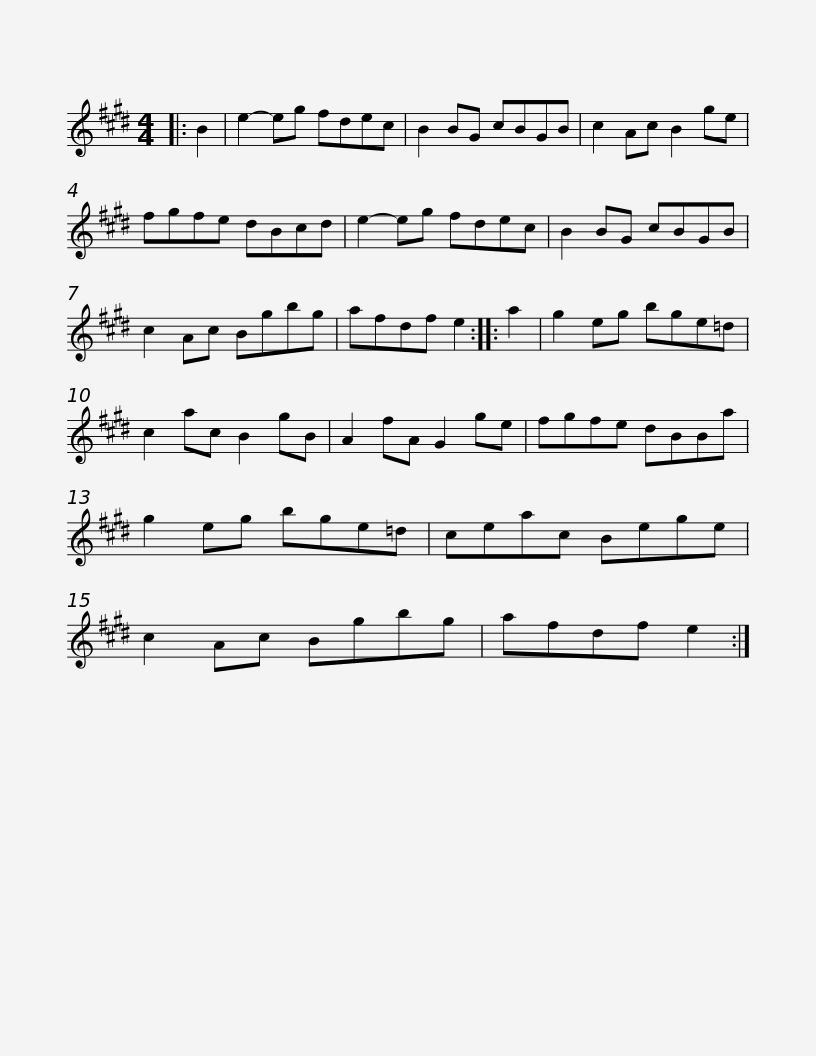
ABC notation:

X:1
L:1/8
M:4/4
I:linebreak $
K:E
V:1 treble
V:1
|: B2 | e2- eg fdec | B2 BG cBGB | c2 Ac B2 ge | fgfe dBcd | %5
 e2- eg fdec |$ B2 BG cBGB | c2 Ac Bgbg | afdf e2 :: a2 | %10
 g2 eg bge=d | c2 ac B2 gB | A2 fA G2 ge |$ fgfe dBBa | g2 eg bge=d | %15
 ceac Bege | c2 Ac Bgbg | afdf e2 :| %18
